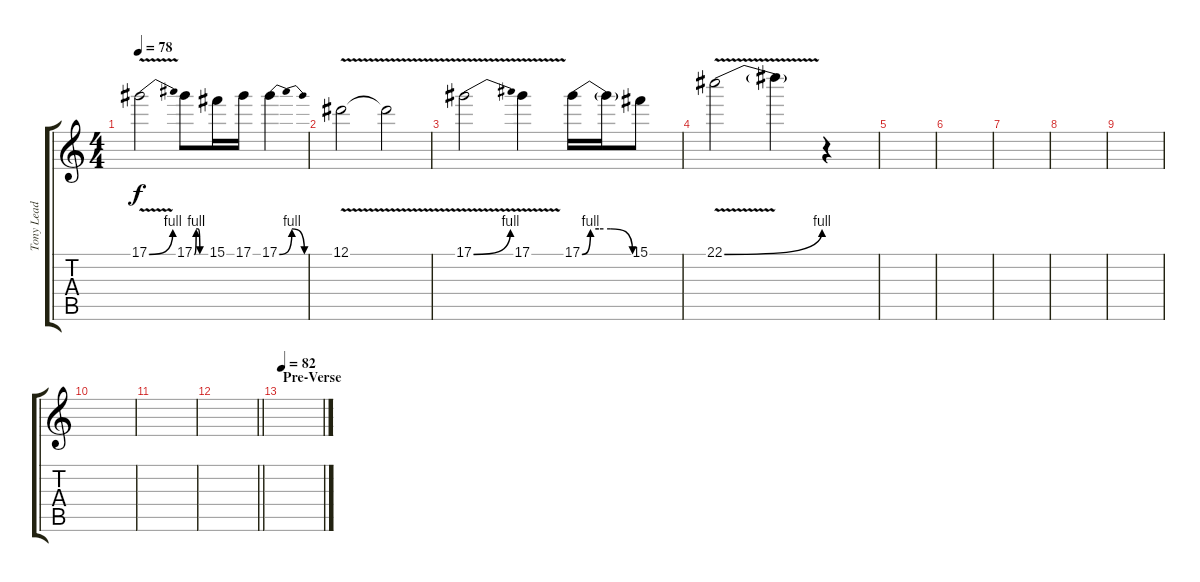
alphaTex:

\track ("Tony Lead" "Tony Lead") {instrument distortionguitar}
\staff {score tabs}
\tuning (Eb4 Bb3 Gb3 Db3 Ab2 Eb2) {hide}
\ts (4 4)
\tempo 78
\clef g2
\ks c
17.1{be (bend 0 0 60 4) v}.2{dy f} 17.1{be (custom 0 0 10 4 20 4 30 0 60 0)}.8 15.1.16 17.1.16 17.1{be (bendrelease 0 0 20 4 40 4 60 0)}.4 |
12.1{v}.2 12.1{t}.2 |
17.1{be (bend 0 0 60 4) v}.2 17.1{v}.4 17.1{be (custom 0 0 10 4 20 4 34 4 60 0)}.16 17.1{t}.16 15.1.8 |
22.1{be (bend 0 0 60 4) v}.2 22.1{t}.4 r.4 |
|
|
|
|
|
|
|
\barLineRight lightlight
|
\section ("" "Pre-Verse")
\tempo 82
